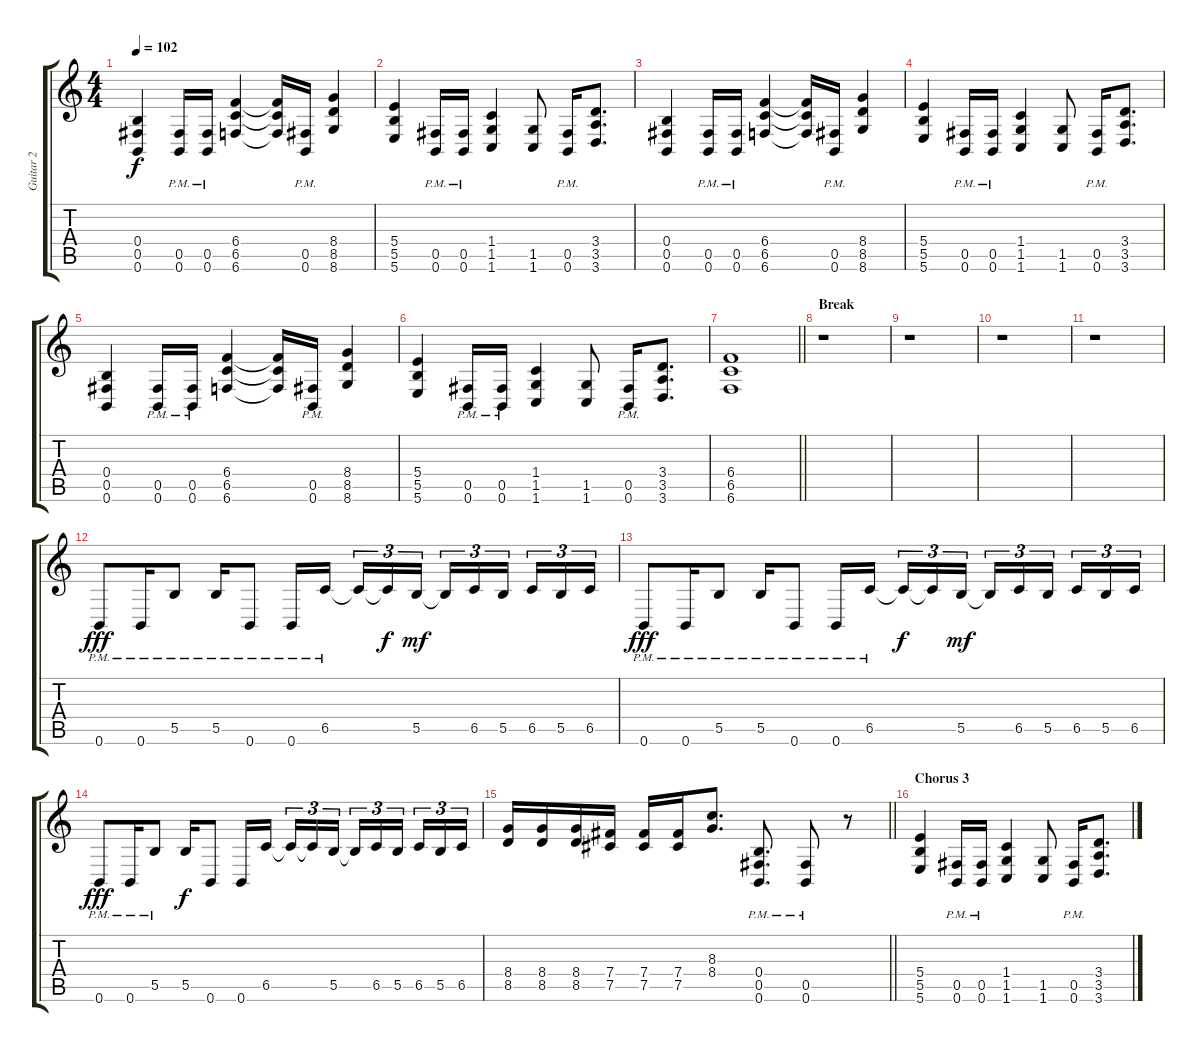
\track ("Guitar 2" "Guitar 2") {instrument distortionguitar}
\staff {score tabs}
\tuning (Db4 Ab3 E3 B2 Gb2 B1) {hide}
\ts (4 4)
\tempo 102
\clef g2
\ks c
(0.4 0.5 0.6).4{dy f} (0.5{pm} 0.6{pm}).16 (0.5{pm} 0.6{pm}).16 (6.4 6.5 6.6).4 (6.4{t} 6.5{t} 6.6{t}).16 (0.5{pm} 0.6{pm}).16 (8.4 8.5 8.6).4 |
(5.4 5.5 5.6).4 (0.5{pm} 0.6{pm}).16 (0.5{pm} 0.6{pm}).16 (1.4 1.5 1.6).4 (1.5 1.6).8 (0.5{pm} 0.6{pm}).16 (3.4 3.5 3.6).8{d} |
(0.4 0.5 0.6).4 (0.5{pm} 0.6{pm}).16 (0.5{pm} 0.6{pm}).16 (6.4 6.5 6.6).4 (6.4{t} 6.5{t} 6.6{t}).16 (0.5{pm} 0.6{pm}).16 (8.4 8.5 8.6).4 |
(5.4 5.5 5.6).4 (0.5{pm} 0.6{pm}).16 (0.5{pm} 0.6{pm}).16 (1.4 1.5 1.6).4 (1.5 1.6).8 (0.5{pm} 0.6{pm}).16 (3.4 3.5 3.6).8{d} |
(0.4 0.5 0.6).4 (0.5{pm} 0.6{pm}).16 (0.5{pm} 0.6{pm}).16 (6.4 6.5 6.6).4 (6.4{t} 6.5{t} 6.6{t}).16 (0.5{pm} 0.6{pm}).16 (8.4 8.5 8.6).4 |
(5.4 5.5 5.6).4 (0.5{pm} 0.6{pm}).16 (0.5{pm} 0.6{pm}).16 (1.4 1.5 1.6).4 (1.5 1.6).8 (0.5{pm} 0.6{pm}).16 (3.4 3.5 3.6).8{d} |
\barLineRight lightlight
(6.4 6.5 6.6).1 |
\section ("" "Break")
r.1 |
r.1 |
r.1 |
r.1 |
0.6{pm}.8{dy fff} 0.6{pm}.16 5.5{pm}.8 5.5{pm}.16 0.6{pm}.8 0.6{pm}.16 6.5{pm}.16{beam splitsecondary} 6.5{t}.16{tu (3 2)} 6.5{t}.16{tu (3 2) dy f} 5.5.16{tu (3 2) dy mf} 5.5{t}.16{tu (3 2)} 6.5.16{tu (3 2)} 5.5.16{tu (3 2) beam splitsecondary} 6.5.16{tu (3 2)} 5.5.16{tu (3 2)} 6.5.16{tu (3 2)} |
0.6{pm}.8{dy fff} 0.6{pm}.16 5.5{pm}.8 5.5{pm}.16 0.6{pm}.8 0.6{pm}.16 6.5{pm}.16{beam splitsecondary} 6.5{t}.16{tu (3 2) dy f} 6.5{t}.16{tu (3 2)} 5.5.16{tu (3 2) dy mf} 5.5{t}.16{tu (3 2)} 6.5.16{tu (3 2)} 5.5.16{tu (3 2) beam splitsecondary} 6.5.16{tu (3 2)} 5.5.16{tu (3 2)} 6.5.16{tu (3 2)} |
0.6{pm}.8{dy fff} 0.6{pm}.16 5.5{pm}.8 5.5.16{dy f} 0.6.8 0.6.16 6.5.16{beam splitsecondary} 6.5{t}.16{tu (3 2)} 6.5{t}.16{tu (3 2)} 5.5.16{tu (3 2)} 5.5{t}.16{tu (3 2)} 6.5.16{tu (3 2)} 5.5.16{tu (3 2) beam splitsecondary} 6.5.16{tu (3 2)} 5.5.16{tu (3 2)} 6.5.16{tu (3 2)} |
\barLineRight lightlight
(8.4 8.5).16 (8.4 8.5).16 (8.4 8.5).16 (7.4 7.5).16 (7.4 7.5).16 (7.4 7.5).16 (8.3 8.4).8{d} (0.4{pm} 0.5{pm} 0.6{pm}).8{d} (0.5{pm} 0.6{pm}).8 r.8 |
\section ("" "Chorus 3")
(5.4 5.5 5.6).4 (0.5{pm} 0.6{pm}).16 (0.5{pm} 0.6{pm}).16 (1.4 1.5 1.6).4 (1.5 1.6).8 (0.5{pm} 0.6{pm}).16 (3.4 3.5 3.6).8{d}
